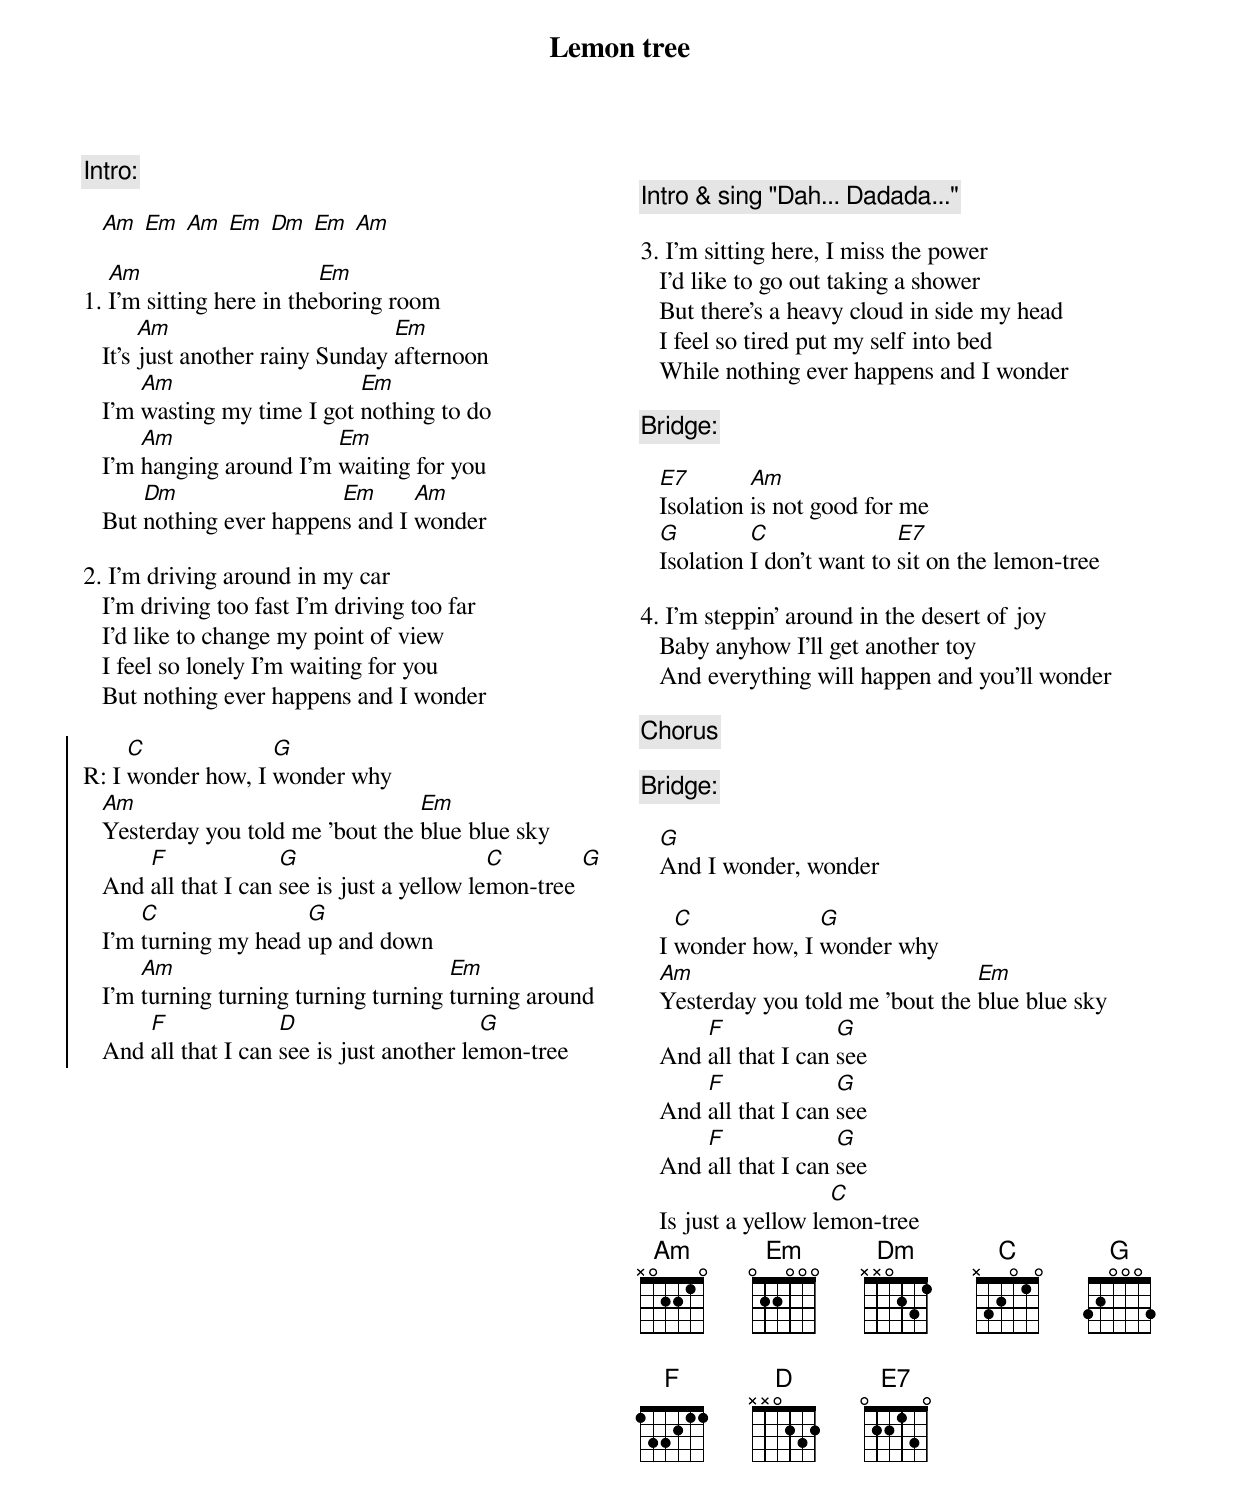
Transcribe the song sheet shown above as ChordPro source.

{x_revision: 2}
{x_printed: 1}

{artist Fool's Garden}
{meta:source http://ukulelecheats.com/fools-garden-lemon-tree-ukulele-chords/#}

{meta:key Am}
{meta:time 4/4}

{columns: 2}

{title: Lemon tree}

{comment: Intro:}

   [Am] [Em] [Am] [Em] [Dm] [Em] [Am]

{start_of_verse}
1. [Am]I’m sitting here in the[Em]boring room
   It’s [Am]just another rainy Sunday [Em]afternoon
   I’m [Am]wasting my time I got [Em]nothing to do
   I’m [Am]hanging around I’m [Em]waiting for you
   But [Dm]nothing ever happen[Em]s and I [Am]wonder
{end_of_verse}

{start_of_verse}
2. I’m driving around in my car
   I’m driving too fast I’m driving too far
   I’d like to change my point of view
   I feel so lonely I’m waiting for you
   But nothing ever happens and I wonder
{end_of_verse}

{soc}
R: I [C]wonder how, I [G]wonder why
   [Am]Yesterday you told me ’bout the [Em]blue blue sky
   And [F]all that I can [G]see is just a yellow le[C]mon-tree [G]
   I’m [C]turning my head [G]up and down
   I’m [Am]turning turning turning turning [Em]turning around
   And [F]all that I can [D]see is just another le[G]mon-tree
{eoc}

{column_break}

{comment: Intro & sing "Dah... Dadada..."}

{start_of_verse}
3. I’m sitting here, I miss the power
   I’d like to go out taking a shower
   But there’s a heavy cloud in side my head
   I feel so tired put my self into bed
   While nothing ever happens and I wonder
{end_of_verse}

{comment: Bridge:}

   [E7]Isolation [Am]is not good for me
   [G]Isolation [C]I don’t want to [E7]sit on the lemon-tree

{start_of_verse}
4. I’m steppin’ around in the desert of joy
   Baby anyhow I’ll get another toy
   And everything will happen and you’ll wonder
{end_of_verse}

{chorus}

{comment: Bridge:}

   [G]And I wonder, wonder

   I [C]wonder how, I [G]wonder why
   [Am]Yesterday you told me ’bout the [Em]blue blue sky
   And [F]all that I can [G]see
   And [F]all that I can [G]see
   And [F]all that I can [G]see
   Is just a yellow le[C]mon-tree
